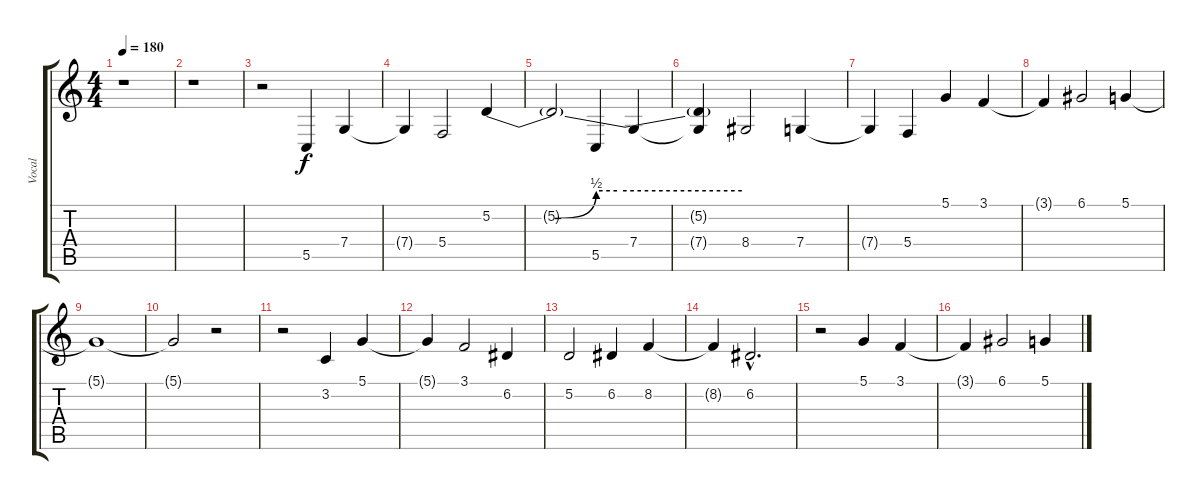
\track ("Vocal" "Vocal") {instrument stringensemble1}
\staff {score tabs}
\tuning (D4 A3 F3 C3 G2 C2) {hide}
\ts (4 4)
\tempo 180
\clef g2
\ks c
r.1{dy f} |
r.1 |
r.2 5.5.4 7.4.4 |
7.4{t}.4 5.4.2 5.2{be (custom 0 0 15 0 25 2 30 2 60 2)}.4 |
5.2{t}.2 5.5.4 7.4.4 |
(5.2{t} 7.4{t}).4 8.4.2 7.4.4 |
7.4{t}.4 5.4.4 5.1.4 3.1.4 |
3.1{t}.4 6.1.2 5.1.4 |
5.1{t}.1 |
5.1{t}.2 r.2 |
r.2 3.2.4 5.1.4 |
5.1{t}.4 3.1.2 6.2.4 |
5.2.2 6.2.4 8.2.4 |
8.2{t}.4 6.2{hac}.2{d} |
r.2 5.1.4 3.1.4 |
3.1{t}.4 6.1.2 5.1.4
